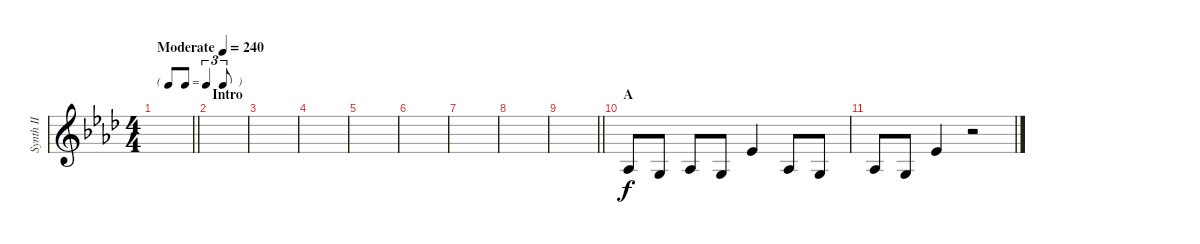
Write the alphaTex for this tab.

\track ("Synth II" "Synth II") {instrument lead2sawtooth}
\staff {score}
\tuning (E4 B3 G3 D3 A2 E2) {hide}
\ts (4 4)
\tf triplet8th
\tempo (240 "Moderate")
\clef g2
\barLineRight lightlight
\ks ab
|
\section ("" "Intro")
|
|
|
|
|
|
|
\barLineRight lightlight
|
\section ("" "A")
1.3.8 0.3.8 1.3.8 0.3.8 4.2.4 1.3.8 0.3.8 |
1.3.8 0.3.8 4.2.4 r.2
